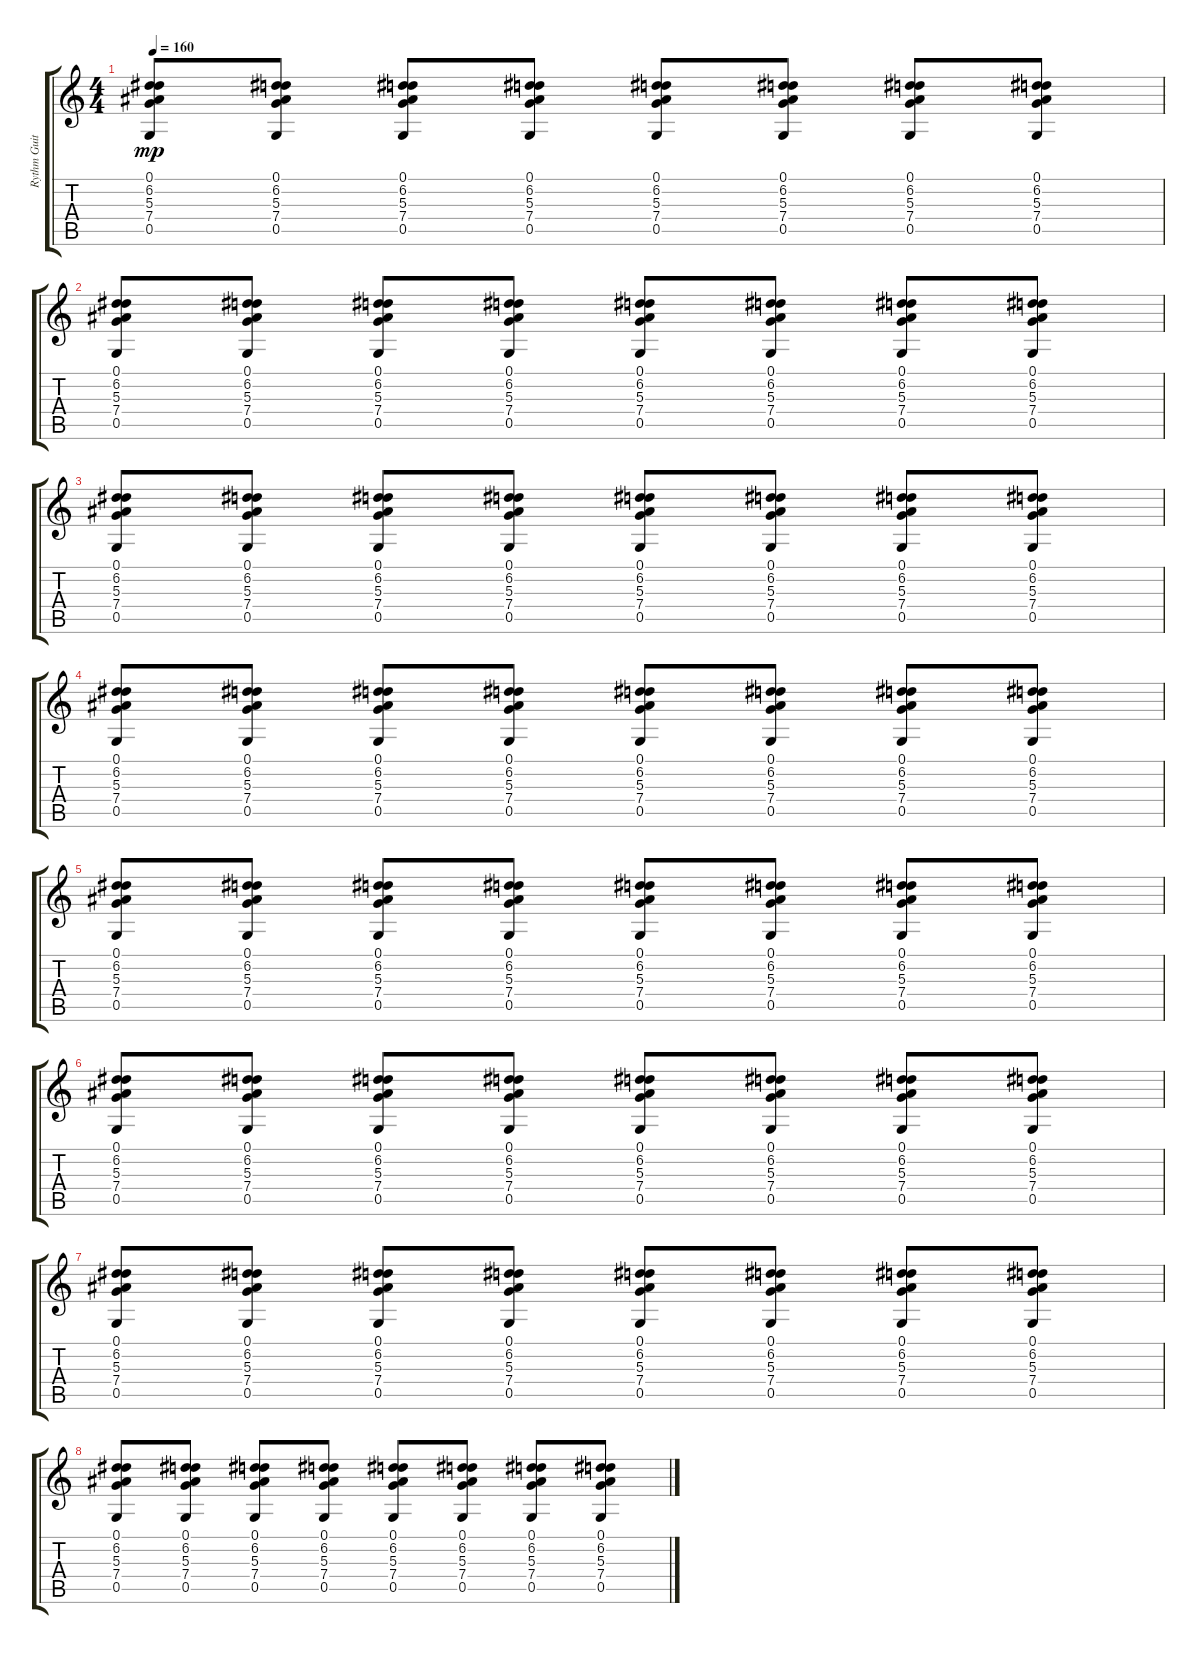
\track ("Rythm Guitar" "Rythm Guit") {instrument distortionguitar}
\staff {score tabs}
\tuning (D4 A3 F3 C3 G2 C2) {hide}
\ts (4 4)
\tempo 160
\clef g2
\ks c
(0.1 6.2 5.3 7.4 0.5).8{dy mp} (0.1 6.2 5.3 7.4 0.5).8 (0.1 6.2 5.3 7.4 0.5).8 (0.1 6.2 5.3 7.4 0.5).8 (0.1 6.2 5.3 7.4 0.5).8 (0.1 6.2 5.3 7.4 0.5).8 (0.1 6.2 5.3 7.4 0.5).8 (0.1 6.2 5.3 7.4 0.5).8 |
(0.1 6.2 5.3 7.4 0.5).8 (0.1 6.2 5.3 7.4 0.5).8 (0.1 6.2 5.3 7.4 0.5).8 (0.1 6.2 5.3 7.4 0.5).8 (0.1 6.2 5.3 7.4 0.5).8 (0.1 6.2 5.3 7.4 0.5).8 (0.1 6.2 5.3 7.4 0.5).8 (0.1 6.2 5.3 7.4 0.5).8 |
(0.1 6.2 5.3 7.4 0.5).8 (0.1 6.2 5.3 7.4 0.5).8 (0.1 6.2 5.3 7.4 0.5).8 (0.1 6.2 5.3 7.4 0.5).8 (0.1 6.2 5.3 7.4 0.5).8 (0.1 6.2 5.3 7.4 0.5).8 (0.1 6.2 5.3 7.4 0.5).8 (0.1 6.2 5.3 7.4 0.5).8 |
(0.1 6.2 5.3 7.4 0.5).8 (0.1 6.2 5.3 7.4 0.5).8 (0.1 6.2 5.3 7.4 0.5).8 (0.1 6.2 5.3 7.4 0.5).8 (0.1 6.2 5.3 7.4 0.5).8 (0.1 6.2 5.3 7.4 0.5).8 (0.1 6.2 5.3 7.4 0.5).8 (0.1 6.2 5.3 7.4 0.5).8 |
(0.1 6.2 5.3 7.4 0.5).8 (0.1 6.2 5.3 7.4 0.5).8 (0.1 6.2 5.3 7.4 0.5).8 (0.1 6.2 5.3 7.4 0.5).8 (0.1 6.2 5.3 7.4 0.5).8 (0.1 6.2 5.3 7.4 0.5).8 (0.1 6.2 5.3 7.4 0.5).8 (0.1 6.2 5.3 7.4 0.5).8 |
(0.1 6.2 5.3 7.4 0.5).8 (0.1 6.2 5.3 7.4 0.5).8 (0.1 6.2 5.3 7.4 0.5).8 (0.1 6.2 5.3 7.4 0.5).8 (0.1 6.2 5.3 7.4 0.5).8 (0.1 6.2 5.3 7.4 0.5).8 (0.1 6.2 5.3 7.4 0.5).8 (0.1 6.2 5.3 7.4 0.5).8 |
(0.1 6.2 5.3 7.4 0.5).8 (0.1 6.2 5.3 7.4 0.5).8 (0.1 6.2 5.3 7.4 0.5).8 (0.1 6.2 5.3 7.4 0.5).8 (0.1 6.2 5.3 7.4 0.5).8 (0.1 6.2 5.3 7.4 0.5).8 (0.1 6.2 5.3 7.4 0.5).8 (0.1 6.2 5.3 7.4 0.5).8 |
(0.1 6.2 5.3 7.4 0.5).8 (0.1 6.2 5.3 7.4 0.5).8 (0.1 6.2 5.3 7.4 0.5).8 (0.1 6.2 5.3 7.4 0.5).8 (0.1 6.2 5.3 7.4 0.5).8 (0.1 6.2 5.3 7.4 0.5).8 (0.1 6.2 5.3 7.4 0.5).8 (0.1 6.2 5.3 7.4 0.5).8
